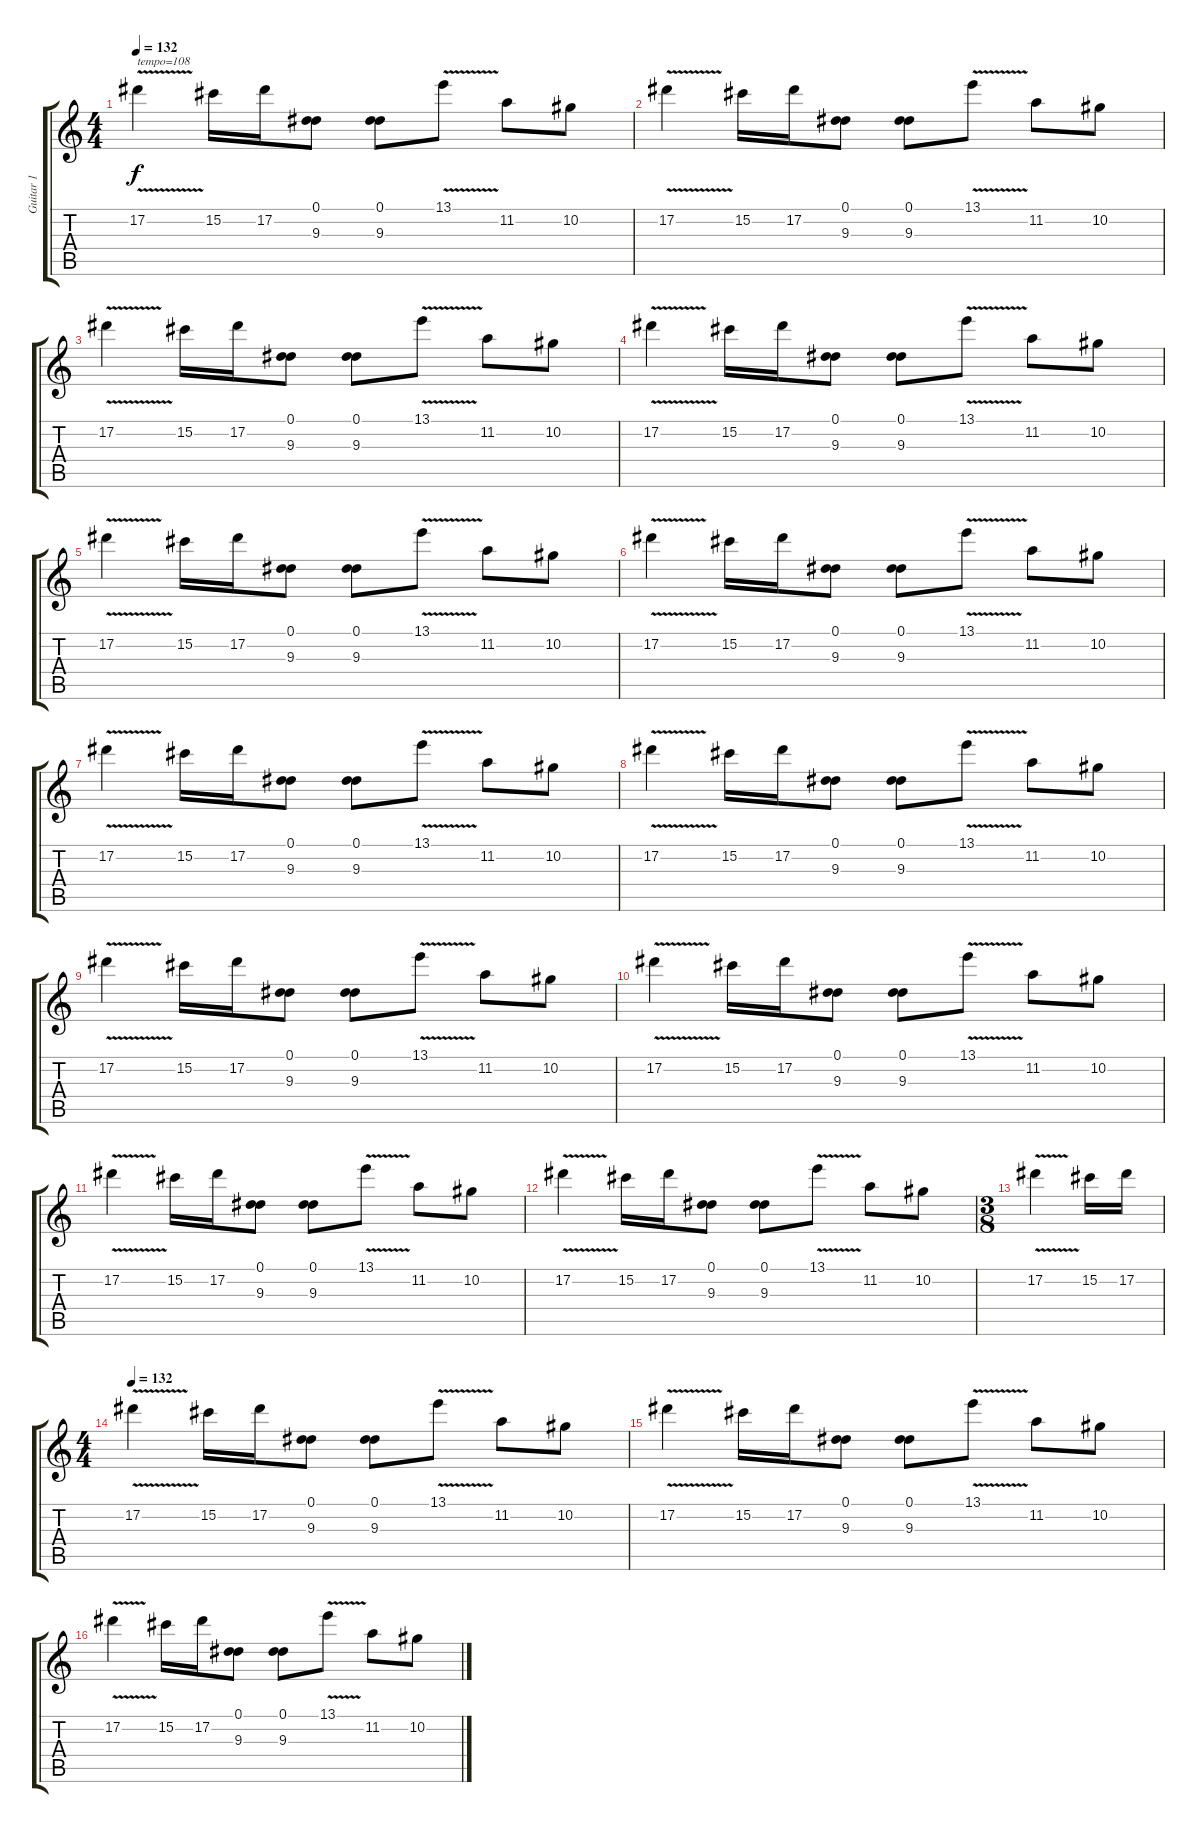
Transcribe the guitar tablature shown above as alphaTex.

\track ("Guitar 1" "Guitar 1") {instrument distortionguitar}
\staff {score tabs}
\tuning (Eb4 Bb3 Gb3 Db3 Ab2 Eb2) {hide}
\ts (4 4)
\tempo 132
\tempo 108
\tempo 132
\clef g2
\ks c
17.2{v}.4{txt "tempo=108" dy f volume 3 instrument distortionguitar} 15.2.16 17.2.16 (0.1 9.3).8 (0.1 9.3).8 13.1{v}.8 11.2.8 10.2.8 |
17.2{v}.4 15.2.16 17.2.16 (0.1 9.3).8 (0.1 9.3).8 13.1{v}.8 11.2.8 10.2.8 |
17.2{v}.4 15.2.16 17.2.16 (0.1 9.3).8 (0.1 9.3).8 13.1{v}.8 11.2.8 10.2.8 |
17.2{v}.4 15.2.16 17.2.16 (0.1 9.3).8 (0.1 9.3).8 13.1{v}.8 11.2.8 10.2.8 |
17.2{v}.4 15.2.16 17.2.16 (0.1 9.3).8 (0.1 9.3).8 13.1{v}.8 11.2.8 10.2.8 |
17.2{v}.4 15.2.16 17.2.16 (0.1 9.3).8 (0.1 9.3).8 13.1{v}.8 11.2.8 10.2.8 |
17.2{v}.4 15.2.16 17.2.16 (0.1 9.3).8 (0.1 9.3).8 13.1{v}.8 11.2.8 10.2.8 |
17.2{v}.4 15.2.16 17.2.16 (0.1 9.3).8 (0.1 9.3).8 13.1{v}.8 11.2.8 10.2.8 |
17.2{v}.4 15.2.16 17.2.16 (0.1 9.3).8 (0.1 9.3).8 13.1{v}.8 11.2.8 10.2.8 |
17.2{v}.4 15.2.16 17.2.16 (0.1 9.3).8 (0.1 9.3).8 13.1{v}.8 11.2.8 10.2.8 |
17.2{v}.4 15.2.16 17.2.16 (0.1 9.3).8 (0.1 9.3).8 13.1{v}.8 11.2.8 10.2.8 |
17.2{v}.4 15.2.16 17.2.16 (0.1 9.3).8 (0.1 9.3).8 13.1{v}.8 11.2.8 10.2.8 |
\ts (3 8)
17.2{v}.4 15.2.16 17.2.16 |
\ts (4 4)
\tempo 132
17.2{v}.4 15.2.16 17.2.16 (0.1 9.3).8 (0.1 9.3).8 13.1{v}.8 11.2.8 10.2.8 |
17.2{v}.4 15.2.16 17.2.16 (0.1 9.3).8 (0.1 9.3).8 13.1{v}.8 11.2.8 10.2.8 |
17.2{v}.4 15.2.16 17.2.16 (0.1 9.3).8 (0.1 9.3).8 13.1{v}.8 11.2.8 10.2.8
